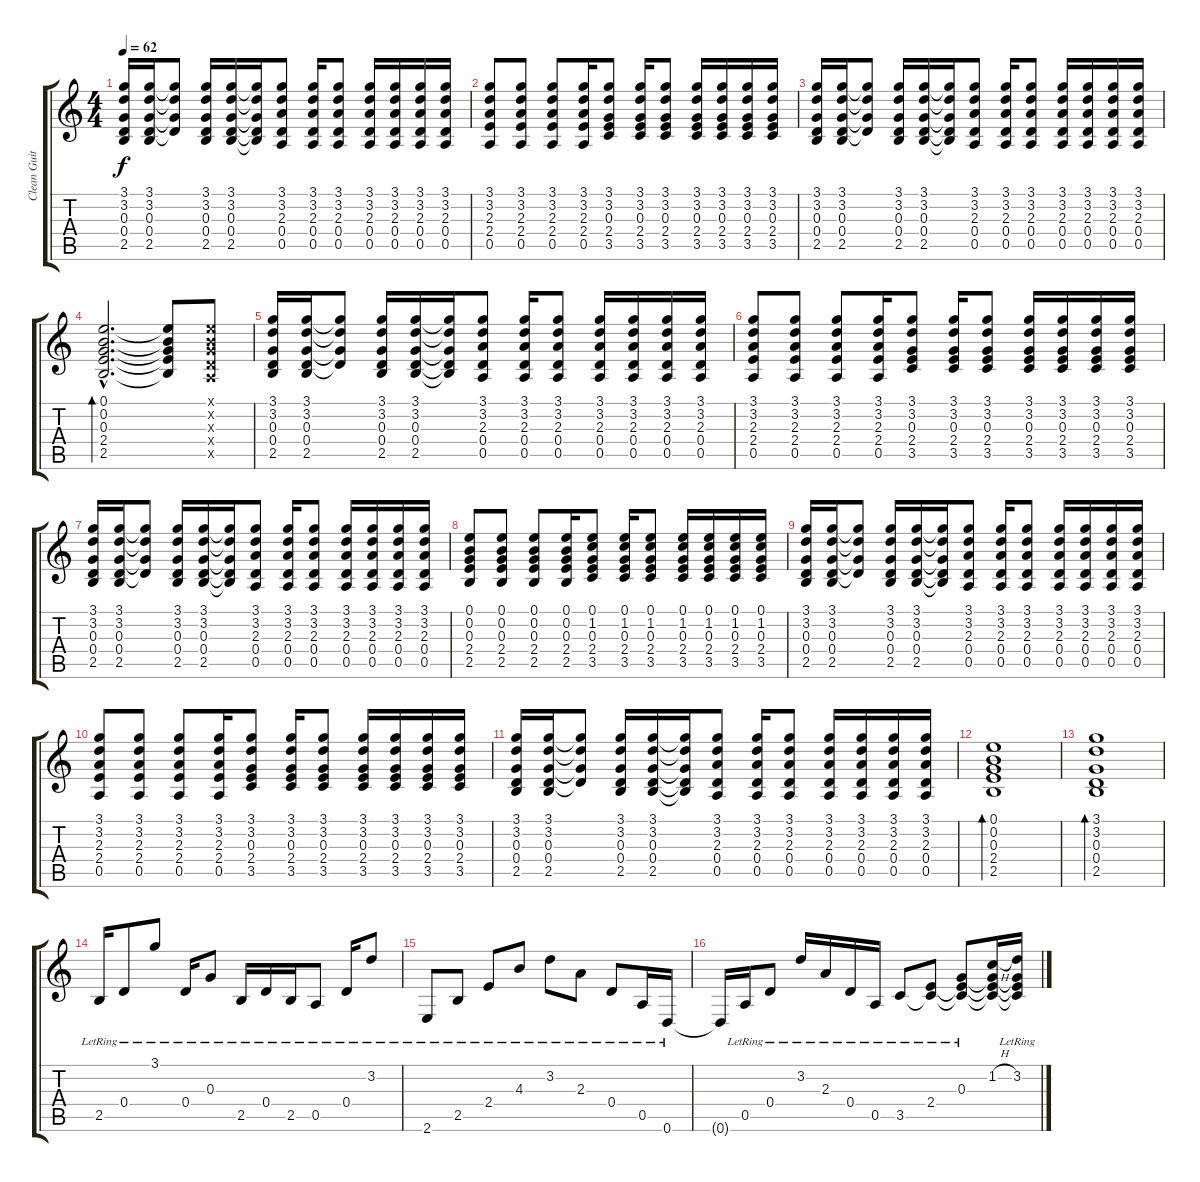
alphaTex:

\track ("Clean Guitar" "Clean Guit") {instrument acousticguitarnylon}
\staff {score tabs}
\tuning (E4 B3 G3 D3 A2 D2) {hide}
\ts (4 4)
\tempo 62
\clef g2
\ks c
(3.1 3.2 0.3 0.4 2.5).16{dy f} (3.1 3.2 0.3 0.4 2.5).16 (3.1{t} 3.2{t} 0.3{t} 0.4{t}).8 (3.1 3.2 0.3 0.4 2.5).16 (3.1 3.2 0.3 0.4 2.5).16 (3.1{t} 3.2{t} 0.3{t} 0.4{t} 2.5{t}).16 (3.1 3.2 2.3 0.4 0.5).8 (3.1 3.2 2.3 0.4 0.5).16 (3.1 3.2 2.3 0.4 0.5).8 (3.1 3.2 2.3 0.4 0.5).16 (3.1 3.2 2.3 0.4 0.5).16 (3.1 3.2 2.3 0.4 0.5).16 (3.1 3.2 2.3 0.4 0.5).16 |
(3.1 3.2 2.3 2.4 0.5).8 (3.1 3.2 2.3 2.4 0.5).8 (3.1 3.2 2.3 2.4 0.5).8 (3.1 3.2 2.3 2.4 0.5).16 (3.1 3.2 0.3 2.4 3.5).8 (3.1 3.2 0.3 2.4 3.5).16 (3.1 3.2 0.3 2.4 3.5).8 (3.1 3.2 0.3 2.4 3.5).16 (3.1 3.2 0.3 2.4 3.5).16 (3.1 3.2 0.3 2.4 3.5).16 (3.1 3.2 0.3 2.4 3.5).16 |
(3.1 3.2 0.3 0.4 2.5).16 (3.1 3.2 0.3 0.4 2.5).16 (3.1{t} 3.2{t} 0.3{t} 0.4{t}).8 (3.1 3.2 0.3 0.4 2.5).16 (3.1 3.2 0.3 0.4 2.5).16 (3.1{t} 3.2{t} 0.3{t} 0.4{t} 2.5{t}).16 (3.1 3.2 2.3 0.4 0.5).8 (3.1 3.2 2.3 0.4 0.5).16 (3.1 3.2 2.3 0.4 0.5).8 (3.1 3.2 2.3 0.4 0.5).16 (3.1 3.2 2.3 0.4 0.5).16 (3.1 3.2 2.3 0.4 0.5).16 (3.1 3.2 2.3 0.4 0.5).16 |
(0.1{hac} 0.2{hac} 0.3{hac} 2.4{hac} 2.5{hac}).2{d bd 60} (0.1{t} 0.2{t} 0.3{t} 2.4{t} 2.5{t}).8 (0.1{x} 0.2{x} 0.3{x} 0.4{x} 0.5{x}).8 |
(3.1 3.2 0.3 0.4 2.5).16 (3.1 3.2 0.3 0.4 2.5).16 (3.1{t} 3.2{t} 0.3{t} 0.4{t}).8 (3.1 3.2 0.3 0.4 2.5).16 (3.1 3.2 0.3 0.4 2.5).16 (3.1{t} 3.2{t} 0.3{t} 0.4{t} 2.5{t}).16 (3.1 3.2 2.3 0.4 0.5).8 (3.1 3.2 2.3 0.4 0.5).16 (3.1 3.2 2.3 0.4 0.5).8 (3.1 3.2 2.3 0.4 0.5).16 (3.1 3.2 2.3 0.4 0.5).16 (3.1 3.2 2.3 0.4 0.5).16 (3.1 3.2 2.3 0.4 0.5).16 |
(3.1 3.2 2.3 2.4 0.5).8 (3.1 3.2 2.3 2.4 0.5).8 (3.1 3.2 2.3 2.4 0.5).8 (3.1 3.2 2.3 2.4 0.5).16 (3.1 3.2 0.3 2.4 3.5).8 (3.1 3.2 0.3 2.4 3.5).16 (3.1 3.2 0.3 2.4 3.5).8 (3.1 3.2 0.3 2.4 3.5).16 (3.1 3.2 0.3 2.4 3.5).16 (3.1 3.2 0.3 2.4 3.5).16 (3.1 3.2 0.3 2.4 3.5).16 |
(3.1 3.2 0.3 0.4 2.5).16 (3.1 3.2 0.3 0.4 2.5).16 (3.1{t} 3.2{t} 0.3{t} 0.4{t}).8 (3.1 3.2 0.3 0.4 2.5).16 (3.1 3.2 0.3 0.4 2.5).16 (3.1{t} 3.2{t} 0.3{t} 0.4{t} 2.5{t}).16 (3.1 3.2 2.3 0.4 0.5).8 (3.1 3.2 2.3 0.4 0.5).16 (3.1 3.2 2.3 0.4 0.5).8 (3.1 3.2 2.3 0.4 0.5).16 (3.1 3.2 2.3 0.4 0.5).16 (3.1 3.2 2.3 0.4 0.5).16 (3.1 3.2 2.3 0.4 0.5).16 |
(0.1 0.2 0.3 2.4 2.5).8 (0.1 0.2 0.3 2.4 2.5).8 (0.1 0.2 0.3 2.4 2.5).8 (0.1 0.2 0.3 2.4 2.5).16 (0.1 1.2 0.3 2.4 3.5).8 (0.1 1.2 0.3 2.4 3.5).16 (0.1 1.2 0.3 2.4 3.5).8 (0.1 1.2 0.3 2.4 3.5).16 (0.1 1.2 0.3 2.4 3.5).16 (0.1 1.2 0.3 2.4 3.5).16 (0.1 1.2 0.3 2.4 3.5).16 |
(3.1 3.2 0.3 0.4 2.5).16 (3.1 3.2 0.3 0.4 2.5).16 (3.1{t} 3.2{t} 0.3{t} 0.4{t}).8 (3.1 3.2 0.3 0.4 2.5).16 (3.1 3.2 0.3 0.4 2.5).16 (3.1{t} 3.2{t} 0.3{t} 0.4{t} 2.5{t}).16 (3.1 3.2 2.3 0.4 0.5).8 (3.1 3.2 2.3 0.4 0.5).16 (3.1 3.2 2.3 0.4 0.5).8 (3.1 3.2 2.3 0.4 0.5).16 (3.1 3.2 2.3 0.4 0.5).16 (3.1 3.2 2.3 0.4 0.5).16 (3.1 3.2 2.3 0.4 0.5).16 |
(3.1 3.2 2.3 2.4 0.5).8 (3.1 3.2 2.3 2.4 0.5).8 (3.1 3.2 2.3 2.4 0.5).8 (3.1 3.2 2.3 2.4 0.5).16 (3.1 3.2 0.3 2.4 3.5).8 (3.1 3.2 0.3 2.4 3.5).16 (3.1 3.2 0.3 2.4 3.5).8 (3.1 3.2 0.3 2.4 3.5).16 (3.1 3.2 0.3 2.4 3.5).16 (3.1 3.2 0.3 2.4 3.5).16 (3.1 3.2 0.3 2.4 3.5).16 |
(3.1 3.2 0.3 0.4 2.5).16 (3.1 3.2 0.3 0.4 2.5).16 (3.1{t} 3.2{t} 0.3{t} 0.4{t}).8 (3.1 3.2 0.3 0.4 2.5).16 (3.1 3.2 0.3 0.4 2.5).16 (3.1{t} 3.2{t} 0.3{t} 0.4{t} 2.5{t}).16 (3.1 3.2 2.3 0.4 0.5).8 (3.1 3.2 2.3 0.4 0.5).16 (3.1 3.2 2.3 0.4 0.5).8 (3.1 3.2 2.3 0.4 0.5).16 (3.1 3.2 2.3 0.4 0.5).16 (3.1 3.2 2.3 0.4 0.5).16 (3.1 3.2 2.3 0.4 0.5).16 |
(0.1 0.2 0.3 2.4 2.5).1{bd 60} |
(3.1 3.2 0.3 0.4 2.5).1{bd 60} |
2.5{lr}.16 0.4{lr}.8 3.1{lr}.8 0.4{lr}.16 0.3{lr}.8 2.5{lr}.16 0.4{lr}.16 2.5{lr}.16 0.5{lr}.8 0.4{lr}.16 3.2{lr}.8 |
2.6{lr}.8 2.5{lr}.8 2.4{lr}.8 4.3{lr}.8 3.2{lr}.8 2.3{lr}.8 0.4{lr}.8 0.5{lr}.16 0.6{lr}.16 |
0.6{t}.16 0.5{lr}.16 0.4{lr}.8 3.2{lr}.16 2.3{lr}.16 0.4{lr}.16 0.5{lr}.16 3.5{lr}.8 (2.4{lr} 3.5{t}).8 (0.3{lr} 2.4{t} 3.5{t}).8 (1.2{h} 0.3{t} 2.4{t} 3.5{t}).16 (3.2{lr} 0.3{t} 2.4{t} 3.5{t}).16
